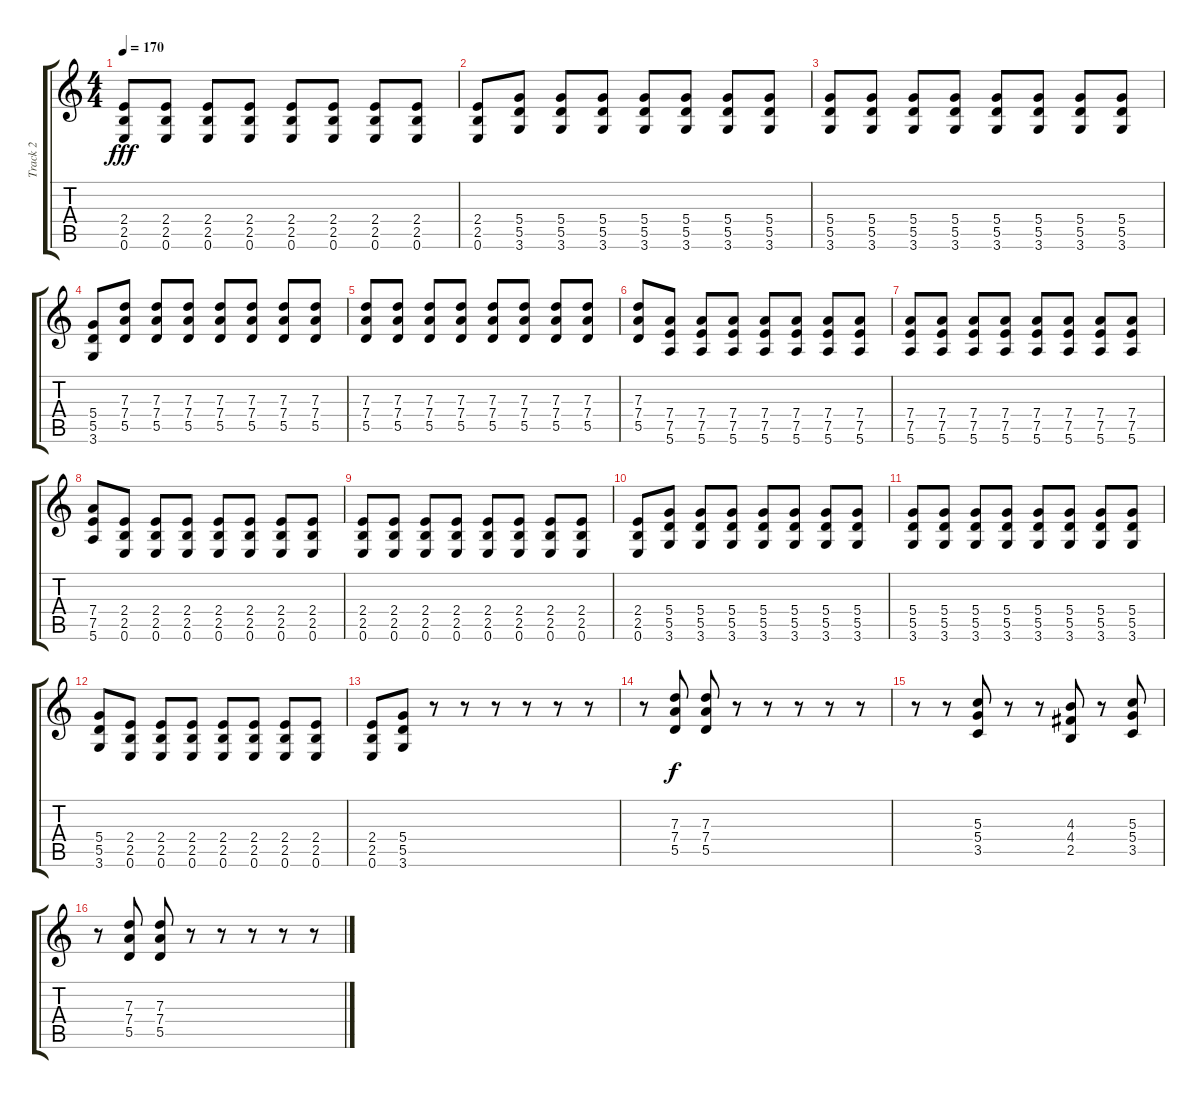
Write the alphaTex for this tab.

\track ("Track 2" "Track 2") {instrument distortionguitar}
\staff {score tabs}
\tuning (E4 B3 G3 D3 A2 E2) {hide}
\ts (4 4)
\tempo 170
\clef g2
\ks c
(2.4 2.5 0.6).8{dy fff} (2.4 2.5 0.6).8 (2.4 2.5 0.6).8 (2.4 2.5 0.6).8 (2.4 2.5 0.6).8 (2.4 2.5 0.6).8 (2.4 2.5 0.6).8 (2.4 2.5 0.6).8 |
(2.4 2.5 0.6).8 (5.4 5.5 3.6).8 (5.4 5.5 3.6).8 (5.4 5.5 3.6).8 (5.4 5.5 3.6).8 (5.4 5.5 3.6).8 (5.4 5.5 3.6).8 (5.4 5.5 3.6).8 |
(5.4 5.5 3.6).8 (5.4 5.5 3.6).8 (5.4 5.5 3.6).8 (5.4 5.5 3.6).8 (5.4 5.5 3.6).8 (5.4 5.5 3.6).8 (5.4 5.5 3.6).8 (5.4 5.5 3.6).8 |
(5.4 5.5 3.6).8 (7.3 7.4 5.5).8 (7.3 7.4 5.5).8 (7.3 7.4 5.5).8 (7.3 7.4 5.5).8 (7.3 7.4 5.5).8 (7.3 7.4 5.5).8 (7.3 7.4 5.5).8 |
(7.3 7.4 5.5).8 (7.3 7.4 5.5).8 (7.3 7.4 5.5).8 (7.3 7.4 5.5).8 (7.3 7.4 5.5).8 (7.3 7.4 5.5).8 (7.3 7.4 5.5).8 (7.3 7.4 5.5).8 |
(7.3 7.4 5.5).8 (7.4 7.5 5.6).8 (7.4 7.5 5.6).8 (7.4 7.5 5.6).8 (7.4 7.5 5.6).8 (7.4 7.5 5.6).8 (7.4 7.5 5.6).8 (7.4 7.5 5.6).8 |
(7.4 7.5 5.6).8 (7.4 7.5 5.6).8 (7.4 7.5 5.6).8 (7.4 7.5 5.6).8 (7.4 7.5 5.6).8 (7.4 7.5 5.6).8 (7.4 7.5 5.6).8 (7.4 7.5 5.6).8 |
(7.4 7.5 5.6).8 (2.4 2.5 0.6).8 (2.4 2.5 0.6).8 (2.4 2.5 0.6).8 (2.4 2.5 0.6).8 (2.4 2.5 0.6).8 (2.4 2.5 0.6).8 (2.4 2.5 0.6).8 |
(2.4 2.5 0.6).8 (2.4 2.5 0.6).8 (2.4 2.5 0.6).8 (2.4 2.5 0.6).8 (2.4 2.5 0.6).8 (2.4 2.5 0.6).8 (2.4 2.5 0.6).8 (2.4 2.5 0.6).8 |
(2.4 2.5 0.6).8 (5.4 5.5 3.6).8 (5.4 5.5 3.6).8 (5.4 5.5 3.6).8 (5.4 5.5 3.6).8 (5.4 5.5 3.6).8 (5.4 5.5 3.6).8 (5.4 5.5 3.6).8 |
(5.4 5.5 3.6).8 (5.4 5.5 3.6).8 (5.4 5.5 3.6).8 (5.4 5.5 3.6).8 (5.4 5.5 3.6).8 (5.4 5.5 3.6).8 (5.4 5.5 3.6).8 (5.4 5.5 3.6).8 |
(5.4 5.5 3.6).8 (2.4 2.5 0.6).8 (2.4 2.5 0.6).8 (2.4 2.5 0.6).8 (2.4 2.5 0.6).8 (2.4 2.5 0.6).8 (2.4 2.5 0.6).8 (2.4 2.5 0.6).8 |
(2.4 2.5 0.6).8 (5.4 5.5 3.6).8 r.8 r.8 r.8 r.8 r.8 r.8 |
r.8 (7.3 7.4 5.5).8{dy f} (7.3 7.4 5.5).8 r.8 r.8 r.8 r.8 r.8 |
r.8 r.8 (5.3 5.4 3.5).8 r.8 r.8 (4.3 4.4 2.5).8 r.8 (5.3 5.4 3.5).8 |
r.8 (7.3 7.4 5.5).8 (7.3 7.4 5.5).8 r.8 r.8 r.8 r.8 r.8
